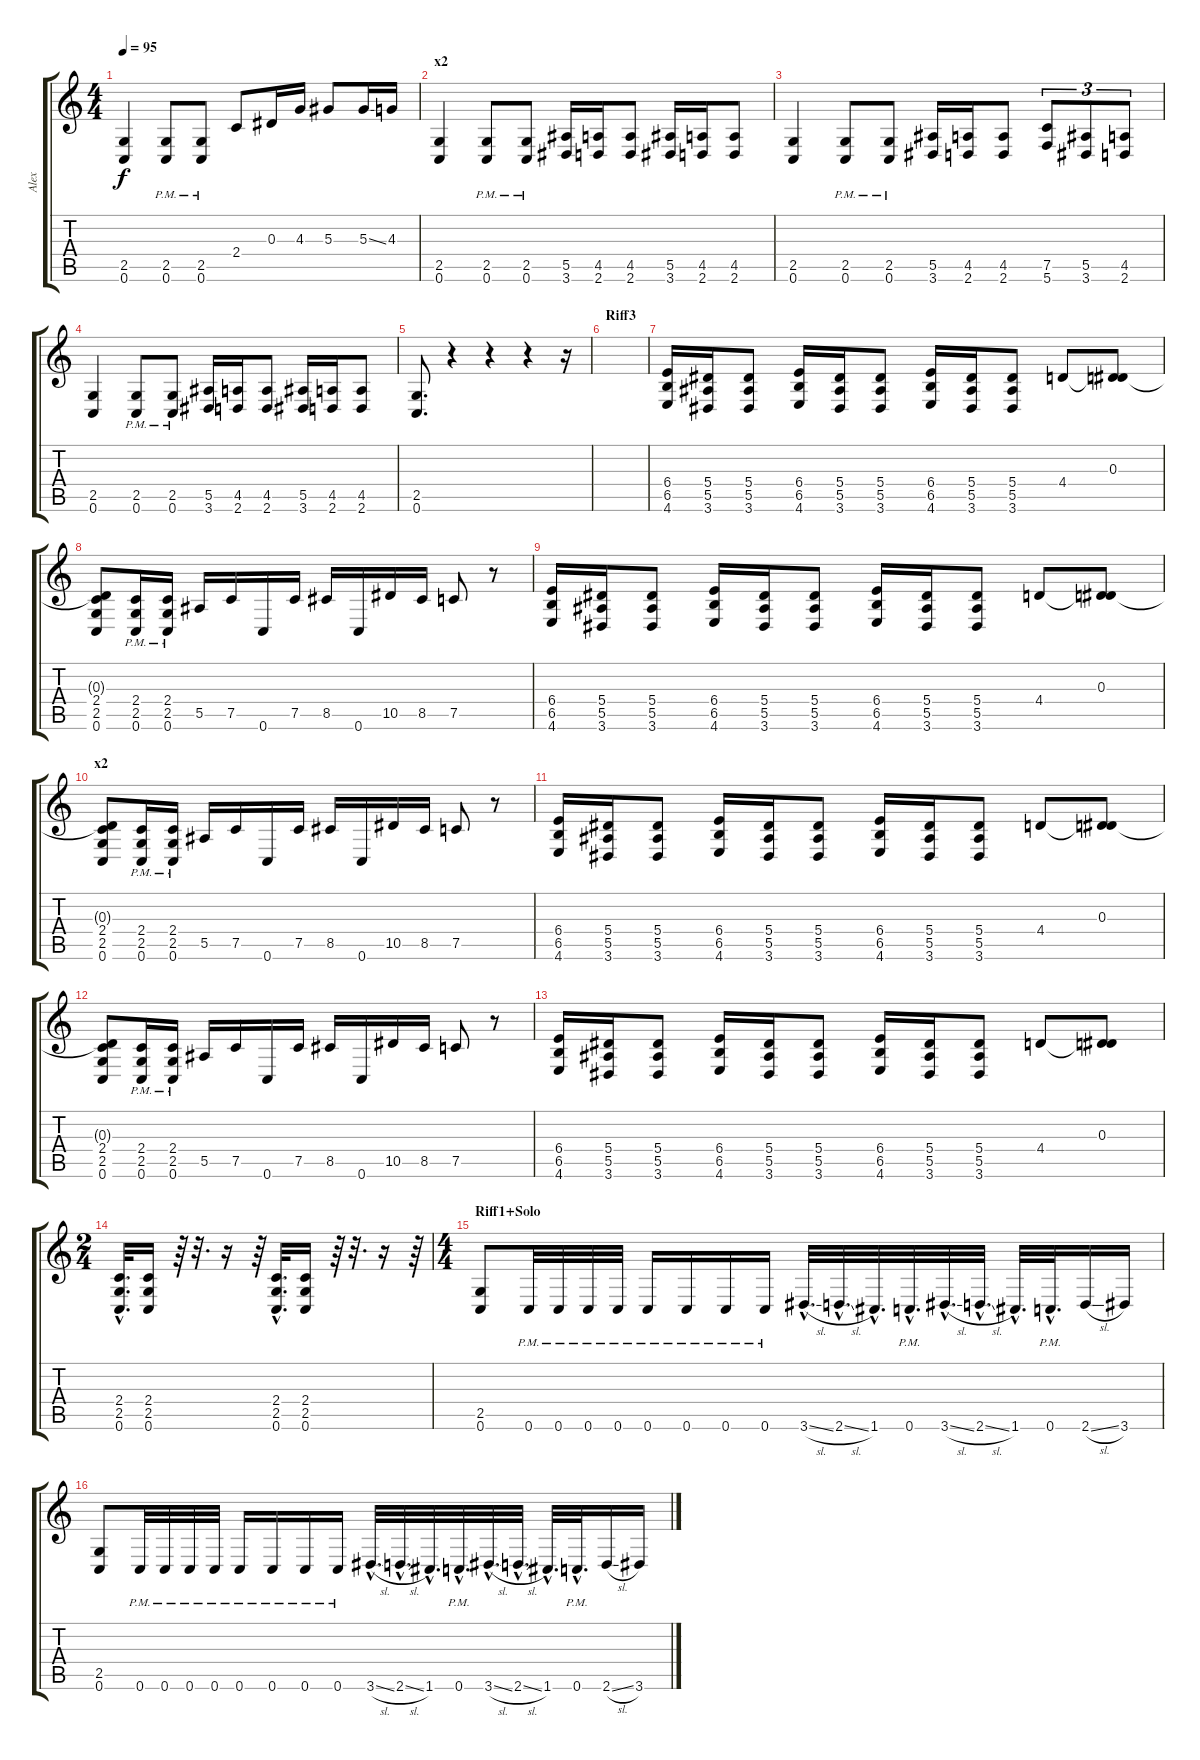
\track ("Alex" "Alex") {instrument overdrivenguitar}
\staff {score tabs}
\tuning (C4 G3 Eb3 Bb2 F2 C2) {hide}
\ts (4 4)
\tempo 95
\clef g2
\ks c
(2.5 0.6).4{dy f} (2.5{pm} 0.6{pm}).8 (2.5{pm} 0.6{pm}).8 2.4.8 0.3.16 4.3.16 5.3.8 5.3{ss}.16 4.3.16 |
\section ("" "x2")
(2.5 0.6).4 (2.5{pm} 0.6{pm}).8 (2.5{pm} 0.6{pm}).8 (5.5 3.6).16 (4.5 2.6).16 (4.5 2.6).8 (5.5 3.6).16 (4.5 2.6).16 (4.5 2.6).8 |
(2.5 0.6).4 (2.5{pm} 0.6{pm}).8 (2.5{pm} 0.6{pm}).8 (5.5 3.6).16 (4.5 2.6).16 (4.5 2.6).8 (7.5 5.6).8{tu (3 2)} (5.5 3.6).8{tu (3 2)} (4.5 2.6).8{tu (3 2)} |
(2.5 0.6).4 (2.5{pm} 0.6{pm}).8 (2.5{pm} 0.6{pm}).8 (5.5 3.6).16 (4.5 2.6).16 (4.5 2.6).8 (5.5 3.6).16 (4.5 2.6).16 (4.5 2.6).8 |
(2.5 0.6).8{d} r.4 r.4 r.4 r.16 |
\section ("" "Riff3")
|
(6.4 6.5 4.6).16 (5.4 5.5 3.6).16 (5.4 5.5 3.6).8 (6.4 6.5 4.6).16 (5.4 5.5 3.6).16 (5.4 5.5 3.6).8 (6.4 6.5 4.6).16 (5.4 5.5 3.6).16 (5.4 5.5 3.6).8 4.4.8 (0.3 4.4{t}).8 |
(0.3{t} 2.4 2.5 0.6).8 (2.4 2.5 0.6{pm}).16 (2.4 2.5 0.6{pm}).16 5.5.16 7.5.16 0.6.16 7.5.16 8.5.16 0.6.16 10.5.16 8.5.16 7.5.8 r.8 |
(6.4 6.5 4.6).16 (5.4 5.5 3.6).16 (5.4 5.5 3.6).8 (6.4 6.5 4.6).16 (5.4 5.5 3.6).16 (5.4 5.5 3.6).8 (6.4 6.5 4.6).16 (5.4 5.5 3.6).16 (5.4 5.5 3.6).8 4.4.8 (0.3 4.4{t}).8 |
\section ("" "x2")
(0.3{t} 2.4 2.5 0.6).8 (2.4 2.5 0.6{pm}).16 (2.4 2.5 0.6{pm}).16 5.5.16 7.5.16 0.6.16 7.5.16 8.5.16 0.6.16 10.5.16 8.5.16 7.5.8 r.8 |
(6.4 6.5 4.6).16 (5.4 5.5 3.6).16 (5.4 5.5 3.6).8 (6.4 6.5 4.6).16 (5.4 5.5 3.6).16 (5.4 5.5 3.6).8 (6.4 6.5 4.6).16 (5.4 5.5 3.6).16 (5.4 5.5 3.6).8 4.4.8 (0.3 4.4{t}).8 |
(0.3{t} 2.4 2.5 0.6).8 (2.4 2.5 0.6{pm}).16 (2.4 2.5 0.6{pm}).16 5.5.16 7.5.16 0.6.16 7.5.16 8.5.16 0.6.16 10.5.16 8.5.16 7.5.8 r.8 |
(6.4 6.5 4.6).16 (5.4 5.5 3.6).16 (5.4 5.5 3.6).8 (6.4 6.5 4.6).16 (5.4 5.5 3.6).16 (5.4 5.5 3.6).8 (6.4 6.5 4.6).16 (5.4 5.5 3.6).16 (5.4 5.5 3.6).8 4.4.8 (0.3 4.4{t}).8 |
\ts (2 4)
(2.4{hac} 2.5{hac} 0.6{hac}).32{d} (2.4 2.5 0.6).16 r.64 r.32{d} r.16 r.64 (2.4{hac} 2.5{hac} 0.6{hac}).32{d} (2.4 2.5 0.6).16 r.64 r.32{d} r.16 r.64 |
\ts (4 4)
\section ("" "Riff1+Solo")
(2.5 0.6).8 0.6{pm}.32 0.6{pm}.32 0.6{pm}.32 0.6{pm}.32 0.6{pm}.16 0.6{pm}.16 0.6{pm}.16 0.6{pm}.16 3.6{sl hac}.32{d} 2.6{sl hac}.32{d} 1.6{hac}.32{d} 0.6{hac pm}.32{d} 3.6{sl hac}.32{d} 2.6{sl hac}.32{d} 1.6{hac}.32{d} 0.6{hac pm}.32{d} 2.6{sl}.16 3.6.16 |
(2.5 0.6).8 0.6{pm}.32 0.6{pm}.32 0.6{pm}.32 0.6{pm}.32 0.6{pm}.16 0.6{pm}.16 0.6{pm}.16 0.6{pm}.16 3.6{sl hac}.32{d} 2.6{sl hac}.32{d} 1.6{hac}.32{d} 0.6{hac pm}.32{d} 3.6{sl hac}.32{d} 2.6{sl hac}.32{d} 1.6{hac}.32{d} 0.6{hac pm}.32{d} 2.6{sl}.16 3.6.16
